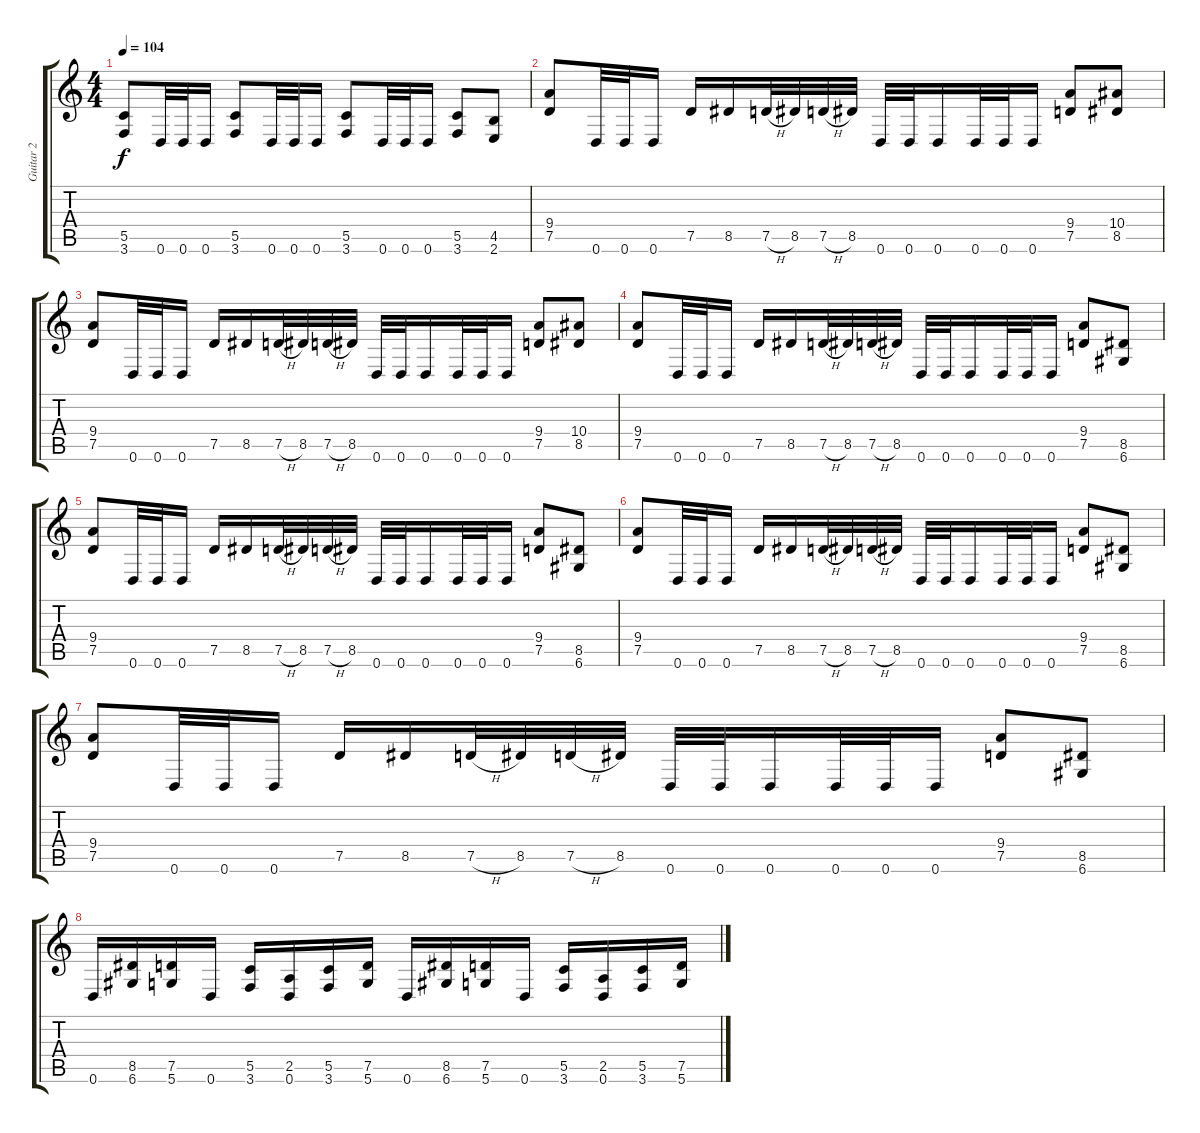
\track ("Guitar 2" "Guitar 2") {instrument distortionguitar}
\staff {score tabs}
\tuning (D4 A3 F3 C3 G2 D2) {hide}
\ts (4 4)
\tempo 104
\clef g2
\ks c
(5.5 3.6).8{dy f} 0.6.32 0.6.32 0.6.16 (5.5 3.6).8 0.6.32 0.6.32 0.6.16 (5.5 3.6).8 0.6.32 0.6.32 0.6.16 (5.5 3.6).8 (4.5 2.6).8 |
(9.4 7.5).8 0.6.32 0.6.32 0.6.16 7.5.16 8.5.16 7.5{h}.32 8.5.32 7.5{h}.32 8.5.32 0.6.32 0.6.32 0.6.16 0.6.32 0.6.32 0.6.16 (9.4 7.5).8 (10.4 8.5).8 |
(9.4 7.5).8 0.6.32 0.6.32 0.6.16 7.5.16 8.5.16 7.5{h}.32 8.5.32 7.5{h}.32 8.5.32 0.6.32 0.6.32 0.6.16 0.6.32 0.6.32 0.6.16 (9.4 7.5).8 (10.4 8.5).8 |
\section ("" "")
(9.4 7.5).8 0.6.32 0.6.32 0.6.16 7.5.16 8.5.16 7.5{h}.32 8.5.32 7.5{h}.32 8.5.32 0.6.32 0.6.32 0.6.16 0.6.32 0.6.32 0.6.16 (9.4 7.5).8 (8.5 6.6).8 |
(9.4 7.5).8 0.6.32 0.6.32 0.6.16 7.5.16 8.5.16 7.5{h}.32 8.5.32 7.5{h}.32 8.5.32 0.6.32 0.6.32 0.6.16 0.6.32 0.6.32 0.6.16 (9.4 7.5).8 (8.5 6.6).8 |
(9.4 7.5).8 0.6.32 0.6.32 0.6.16 7.5.16 8.5.16 7.5{h}.32 8.5.32 7.5{h}.32 8.5.32 0.6.32 0.6.32 0.6.16 0.6.32 0.6.32 0.6.16 (9.4 7.5).8 (8.5 6.6).8 |
(9.4 7.5).8 0.6.32 0.6.32 0.6.16 7.5.16 8.5.16 7.5{h}.32 8.5.32 7.5{h}.32 8.5.32 0.6.32 0.6.32 0.6.16 0.6.32 0.6.32 0.6.16 (9.4 7.5).8 (8.5 6.6).8 |
\section ("" "")
0.6.16 (8.5 6.6).16 (7.5 5.6).16 0.6.16 (5.5 3.6).16 (2.5 0.6).16 (5.5 3.6).16 (7.5 5.6).16 0.6.16 (8.5 6.6).16 (7.5 5.6).16 0.6.16 (5.5 3.6).16 (2.5 0.6).16 (5.5 3.6).16 (7.5 5.6).16
